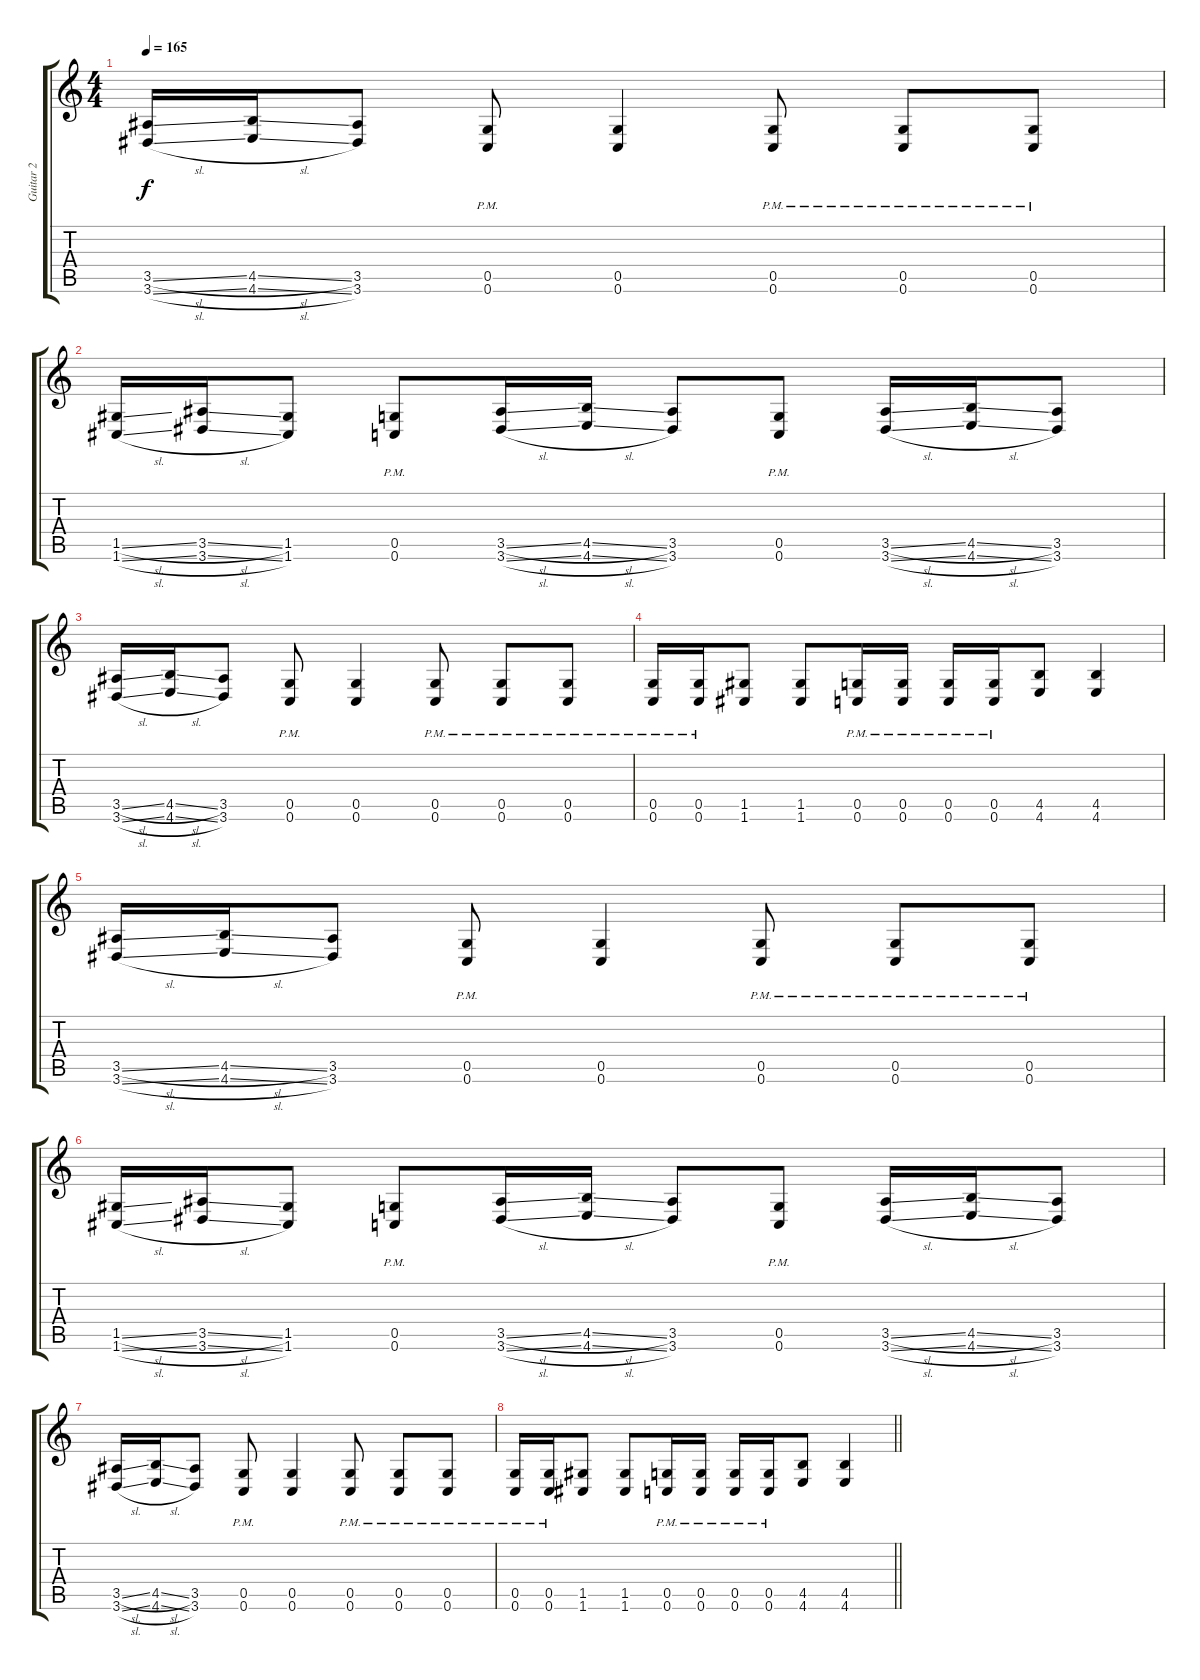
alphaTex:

\track ("Guitar 2" "Guitar 2") {instrument distortionguitar}
\staff {score tabs}
\tuning (D4 A3 F3 C3 G2 C2) {hide}
\ts (4 4)
\tempo 165
\clef g2
\ks c
(3.5{sl} 3.6{sl}).16{dy f} (4.5{sl} 4.6{sl}).16 (3.5 3.6).8 (0.5{pm} 0.6{pm}).8 (0.5 0.6).4 (0.5{pm} 0.6{pm}).8 (0.5{pm} 0.6{pm}).8 (0.5{pm} 0.6{pm}).8 |
(1.5{sl} 1.6{sl}).16 (3.5{sl} 3.6{sl}).16 (1.5 1.6).8 (0.5{pm} 0.6{pm}).8 (3.5{sl} 3.6{sl}).16 (4.5{sl} 4.6{sl}).16 (3.5 3.6).8 (0.5{pm} 0.6{pm}).8 (3.5{sl} 3.6{sl}).16 (4.5{sl} 4.6{sl}).16 (3.5 3.6).8 |
(3.5{sl} 3.6{sl}).16 (4.5{sl} 4.6{sl}).16 (3.5 3.6).8 (0.5{pm} 0.6{pm}).8 (0.5 0.6).4 (0.5{pm} 0.6{pm}).8 (0.5{pm} 0.6{pm}).8 (0.5{pm} 0.6{pm}).8 |
(0.5{pm} 0.6{pm}).16 (0.5{pm} 0.6{pm}).16 (1.5 1.6).8 (1.5 1.6).8 (0.5{pm} 0.6{pm}).16 (0.5{pm} 0.6{pm}).16 (0.5{pm} 0.6{pm}).16 (0.5{pm} 0.6{pm}).16 (4.5 4.6).8 (4.5 4.6).4 |
(3.5{sl} 3.6{sl}).16 (4.5{sl} 4.6{sl}).16 (3.5 3.6).8 (0.5{pm} 0.6{pm}).8 (0.5 0.6).4 (0.5{pm} 0.6{pm}).8 (0.5{pm} 0.6{pm}).8 (0.5{pm} 0.6{pm}).8 |
(1.5{sl} 1.6{sl}).16 (3.5{sl} 3.6{sl}).16 (1.5 1.6).8 (0.5{pm} 0.6{pm}).8 (3.5{sl} 3.6{sl}).16 (4.5{sl} 4.6{sl}).16 (3.5 3.6).8 (0.5{pm} 0.6{pm}).8 (3.5{sl} 3.6{sl}).16 (4.5{sl} 4.6{sl}).16 (3.5 3.6).8 |
(3.5{sl} 3.6{sl}).16 (4.5{sl} 4.6{sl}).16 (3.5 3.6).8 (0.5{pm} 0.6{pm}).8 (0.5 0.6).4 (0.5{pm} 0.6{pm}).8 (0.5{pm} 0.6{pm}).8 (0.5{pm} 0.6{pm}).8 |
\barLineRight lightlight
(0.5{pm} 0.6{pm}).16 (0.5{pm} 0.6{pm}).16 (1.5 1.6).8 (1.5 1.6).8 (0.5{pm} 0.6{pm}).16 (0.5{pm} 0.6{pm}).16 (0.5{pm} 0.6{pm}).16 (0.5{pm} 0.6{pm}).16 (4.5 4.6).8 (4.5 4.6).4
